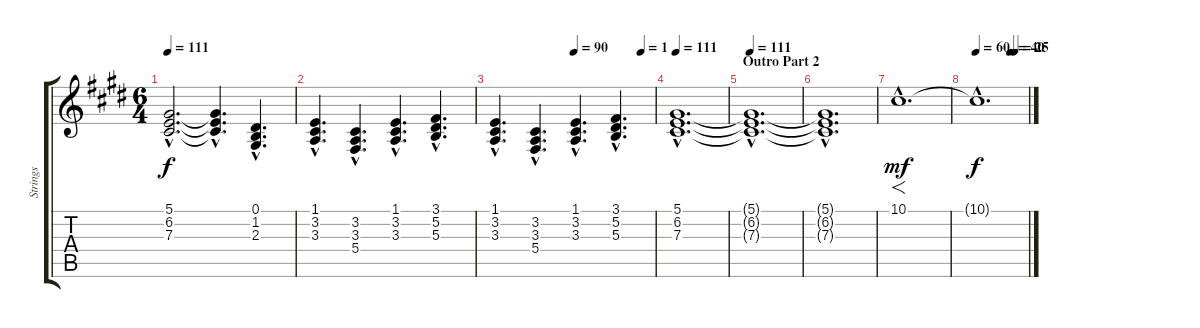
\track ("Strings" "Strings") {instrument stringensemble1}
\staff {score tabs}
\tuning (Eb4 Bb3 Gb3 Db3 Ab2 Eb2) {hide}
\ts (6 4)
\tempo 111
\clef g2
\ks c#minor
(5.1{hac} 6.2{hac} 7.3{hac}).2{d dy f} (5.1{hac t} 6.2{hac t} 7.3{hac t}).4{d} (0.1{hac} 1.2{hac} 2.3{hac}).4{d} |
(1.1{hac} 3.2{hac} 3.3{hac}).4{d} (3.2{hac} 3.3{hac} 5.4{hac}).4{d} (1.1{hac} 3.2{hac} 3.3{hac}).4{d} (3.1{hac} 5.2{hac} 5.3{hac}).4{d} |
\tempo (90 0.5)
\tempo (1 0.9166666666666666)
(1.1{hac} 3.2{hac} 3.3{hac}).4{d} (3.2{hac} 3.3{hac} 5.4{hac}).4{d} (1.1{hac} 3.2{hac} 3.3{hac}).4{d} (3.1{hac} 5.2{hac} 5.3{hac}).4{d} |
\tempo 111
(5.1{hac} 6.2{hac} 7.3{hac}).1{d volume 0} |
\section ("" "Outro Part 2")
\tempo 111
(5.1{hac t} 6.2{hac t} 7.3{hac t}).1{d} |
(5.1{hac t} 6.2{hac t} 7.3{hac t}).1{d} |
10.1{hac}.1{f d dy mf volume 3} |
\tempo 60
\tempo (40 0.6666666666666666)
\tempo (25 0.75)
10.1{hac t}.1{d dy f volume 1}
